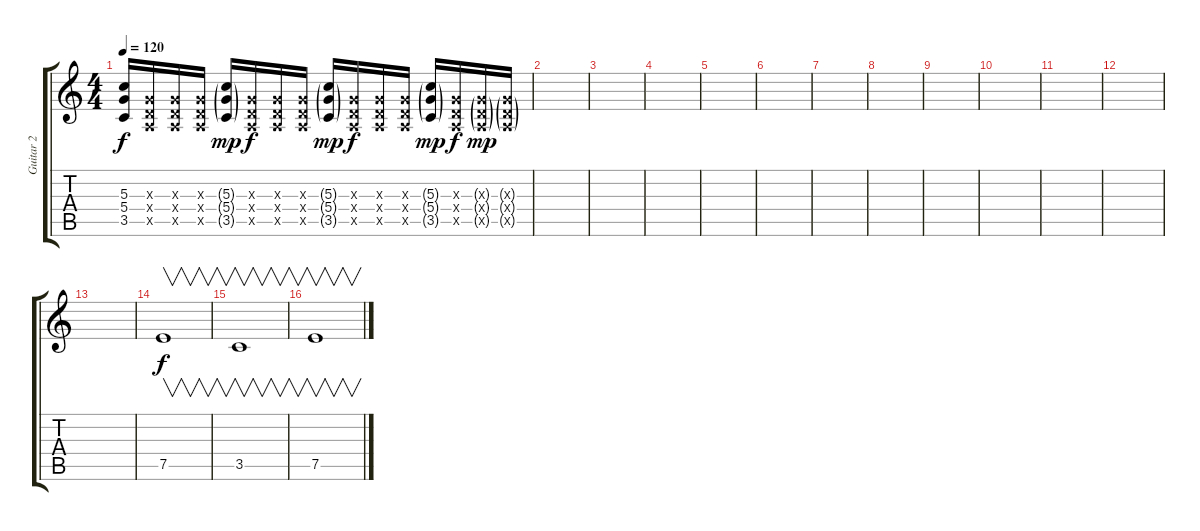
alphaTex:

\track ("Guitar 2" "Guitar 2") {instrument overdrivenguitar}
\staff {score tabs}
\tuning (E4 B3 G3 D3 A2 E2) {hide}
\ts (4 4)
\tempo 120
\clef g2
\ks c
(5.3 5.4 3.5).16{dy f} (0.3{x} 0.4{x} 0.5{x}).16 (0.3{x} 0.4{x} 0.5{x}).16 (0.3{x} 0.4{x} 0.5{x}).16 (5.3{g} 5.4{g} 3.5{g}).16{dy mp} (0.3{x} 0.4{x} 0.5{x}).16{dy f} (0.3{x} 0.4{x} 0.5{x}).16 (0.3{x} 0.4{x} 0.5{x}).16 (5.3{g} 5.4{g} 3.5{g}).16{dy mp} (0.3{x} 0.4{x} 0.5{x}).16{dy f} (0.3{x} 0.4{x} 0.5{x}).16 (0.3{x} 0.4{x} 0.5{x}).16 (5.3{g} 5.4{g} 3.5{g}).16{dy mp} (0.3{x} 0.4{x} 0.5{x}).16{dy f} (0.3{g x} 0.4{g x} 0.5{g x}).16{dy mp} (0.3{g x} 0.4{g x} 0.5{g x}).16 |
|
|
|
|
|
|
|
|
|
|
|
|
7.5.1{v dy f volume 7} |
3.5.1{v} |
7.5.1{v}
